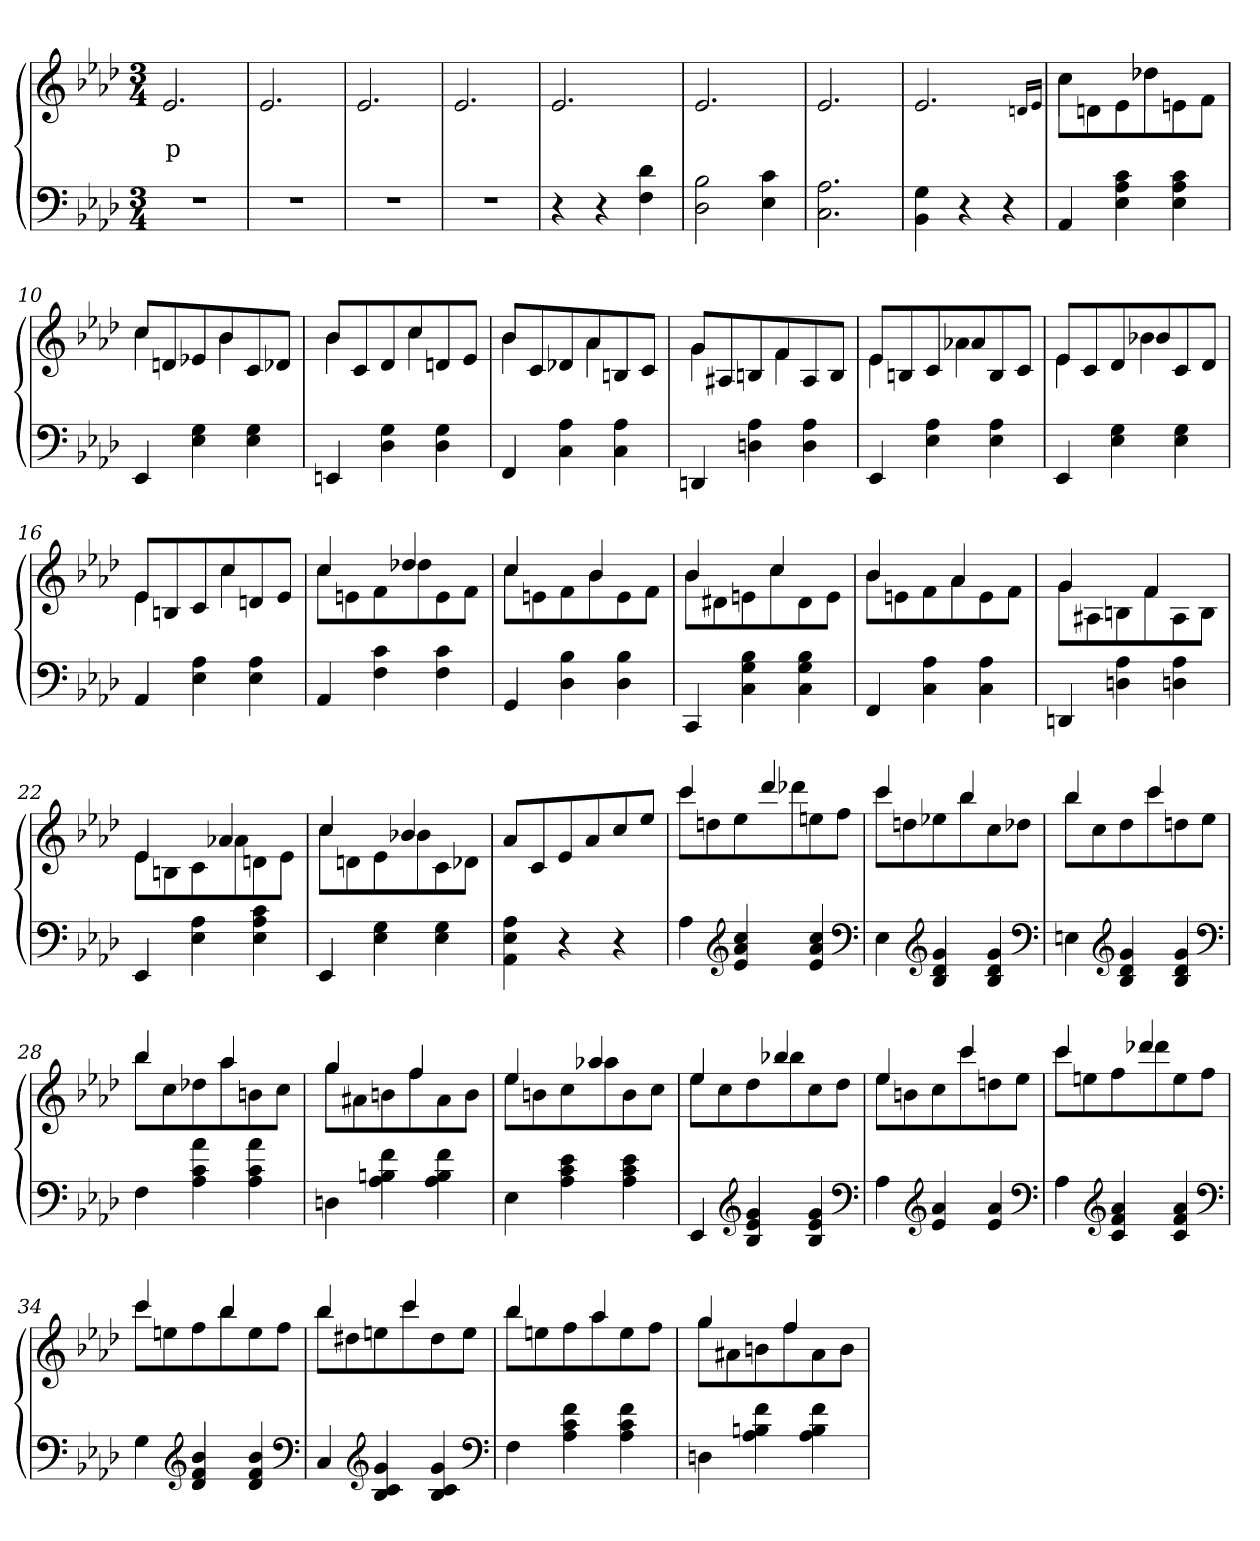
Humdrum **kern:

**kern	**kern	**text
*part2	*part1	*part1
*staff2	*staff1	*staff1
*clefF4	*clefG2	*
*k[b-e-a-d-]	*k[b-e-a-d-]	*
*M3/4	*M3/4	*
=1	=1	=1
2.r	2.e-	p
=2	=2	=2
2.r	2.e-	.
=3	=3	=3
2.r	2.e-	.
=4	=4	=4
2.r	2.e-	.
=5	=5	=5
4r	2.e-	.
4r	.	.
4d- 4F	.	.
=6	=6	=6
2B- 2D-	2.e-	.
4c 4E-	.	.
=7	=7	=7
2.A- 2.C	2.e-	.
=8	=8	=8
4G 4BB-	2.e-	.
4r	.	.
4r	.	.
.	16qqdn/LL	.
.	16qqe-/JJ	.
=9	=9	=9
*	*^	*
4AA-	4cc\	8cc\L	.
.	.	8dn\	.
4c 4A- 4E-	8ryy	8e-/	.
.	4dd-X\	8dd-X	.
4c 4A- 4E-	.	8en	.
.	8ryy	8fJ	.
=10	=10	=10	=10
4EE-	4cc\	8ccL	.
.	.	8dn/	.
4G 4E-	8ryy	8e-X	.
.	4b-\	8b-	.
4G 4E-	.	8c	.
.	8ryy	8d-XJ	.
=11	=11	=11	=11
4EEn	4b-\	8b-L	.
.	.	8c/	.
4G 4D-	8ryy	8d-	.
.	4cc\	8cc	.
4G 4D-	.	8dn	.
.	8ryy	8e-J	.
=12	=12	=12	=12
4FF	4b-\	8b-L	.
.	.	8c/	.
4A- 4C	8ryy	8d-X	.
.	4a-\	8a-	.
4A- 4C	.	8Bn	.
.	8ryy	8cJ	.
=13	=13	=13	=13
4DDn	4g\	8gL	.
.	.	8A#X	.
4A- 4Dn	8ryy	8Bn/	.
.	4f\	8f	.
4A- 4D	.	8A#	.
.	8ryy	8BJ	.
=14	=14	=14	=14
4EE-	4e-\	8e-L	.
.	.	8Bn/	.
4A- 4E-	8ryy	8c	.
.	4a-X\	8a-	.
4A- 4E-	.	8B	.
.	8ryy	8cJ	.
=15	=15	=15	=15
4EE-	4e-\	8e-L	.
.	.	8c/	.
4G 4E-	8ryy	8d-	.
.	4b-X\	8b-	.
4G 4E-	.	8c	.
.	8ryy	8d-J	.
=16	=16	=16	=16
4AA-	4e-\	8e-L	.
.	.	8Bn/	.
4A- 4E-	8ryy	8c	.
.	4cc\	8cc	.
4A- 4E-	.	8dn	.
.	8ryy	8e-J	.
=17	=17	=17	=17
4AA-	4cc	8ccL	.
.	.	8en	.
4c 4F	8ryy	8f	.
.	4dd-X	8dd-	.
4c 4F	.	8e	.
.	8ryy	8fJ	.
=18	=18	=18	=18
4GG	4cc	8ccL	.
.	.	8en	.
4B- 4D-	8ryy	8f	.
.	4b-	8b-	.
4B- 4D-	.	8e	.
.	8ryy	8fJ	.
=19	=19	=19	=19
4CC	4b-	8b-L	.
.	.	8d#X	.
4B- 4G 4C	8ryy	8en	.
.	4cc	8cc	.
4B- 4G 4C	.	8d#	.
.	8ryy	8eJ	.
=20	=20	=20	=20
4FF	4b-	8b-L	.
.	.	8en	.
4A- 4C	8ryy	8f	.
.	4a-	8a-	.
4A- 4C	.	8e	.
.	8ryy	8fJ	.
=21	=21	=21	=21
4DDn	4g	8gL	.
.	.	8A#X	.
4A- 4Dn	8ryy	8Bn	.
.	4f	8f	.
4A- 4Dn	.	8A#	.
.	8ryy	8BJ	.
=22	=22	=22	=22
4EE-	4e-	8e-L	.
.	.	8Bn	.
4A- 4E-	8ryy	8c	.
.	4a-X	8a-	.
4c 4A- 4E-	.	8dn	.
.	8ryy	8e-J	.
=23	=23	=23	=23
4EE-	4cc	8ccL	.
.	.	8dn	.
4G 4E-	8ryy	8e-	.
.	4b-X	8b-	.
4G 4E-	.	8c	.
.	8ryy	8d-XJ	.
*	*v	*v	*
=24	=24	=24
4A- 4E- 4AA-	8a-L	.
.	8c	.
4r	8e-	.
.	8a-	.
4r	8cc	.
.	8ee-J	.
=25	=25	=25
*	*^	*
4A-	4ccc	8cccL	.
.	.	8ddn	.
*clefG2	*	*	*
4cc 4a- 4e-	8ryy	8ee-	.
.	4ddd-	8ddd-X	.
4cc 4a- 4e-	.	8een	.
.	8ryy	8ffJ	.
*clefF4	*	*	*
=26	=26	=26	=26
4E-	4ccc	8cccL	.
.	.	8ddn	.
*clefG2	*	*	*
4g 4d- 4B-	8ryy	8ee-X	.
.	4bb-	8bb-	.
4g 4d- 4B-	.	8cc	.
.	8ryy	8dd-XJ	.
*clefF4	*	*	*
=27	=27	=27	=27
4En	4bb-	8bb-L	.
.	.	8cc	.
*clefG2	*	*	*
4g 4d- 4B-	8ryy	8dd-	.
.	4ccc	8ccc	.
4g 4d- 4B-	.	8ddn	.
.	8ryy	8ee-J	.
*clefF4	*	*	*
=28	=28	=28	=28
4F	4bb-	8bb-L	.
.	.	8cc	.
4a- 4c 4A-	8ryy	8dd-X	.
.	4aa-	8aa-	.
4a- 4c 4A-	.	8bn	.
.	8ryy	8ccJ	.
=29	=29	=29	=29
4Dn	4gg	8ggL	.
.	.	8a#X	.
4f 4Bn 4A-	8ryy	8bn	.
.	4ff	8ff	.
4f 4B 4A-	.	8a#	.
.	8ryy	8bJ	.
=30	=30	=30	=30
4E-	4ee-	8ee-L	.
.	.	8bn	.
4e- 4c 4A-	8ryy	8cc	.
.	4aa-X	8aa-	.
4e- 4c 4A-	.	8b	.
.	8ryy	8ccJ	.
=31	=31	=31	=31
4EE-	4ee-	8ee-L	.
.	.	8cc	.
*clefG2	*	*	*
4g 4e- 4B-	8ryy	8dd-	.
.	4bb-X	8bb-	.
4g 4e- 4B-	.	8cc	.
.	8ryy	8dd-J	.
*clefF4	*	*	*
=32	=32	=32	=32
4A-	4ee-	8ee-L	.
.	.	8bn	.
*clefG2	*	*	*
4a- 4e-	8ryy	8cc	.
.	4ccc	8ccc	.
4a- 4e-	.	8ddn	.
.	8ryy	8ee-J	.
*clefF4	*	*	*
=33	=33	=33	=33
4A-	4ccc	8cccL	.
.	.	8een	.
*clefG2	*	*	*
4a- 4f 4c	8ryy	8ff	.
.	4ddd-X	8ddd-	.
4a- 4f 4c	.	8ee	.
.	8ryy	8ffJ	.
*clefF4	*	*	*
=34	=34	=34	=34
4G	4ccc	8cccL	.
.	.	8een	.
*clefG2	*	*	*
4b- 4f 4d-	8ryy	8ff	.
.	4bb-	8bb-	.
4b- 4f 4d-	.	8ee	.
.	8ryy	8ffJ	.
*clefF4	*	*	*
=35	=35	=35	=35
4C	4bb-	8bb-L	.
.	.	8dd#X	.
*clefG2	*	*	*
4g 4c 4B-	8ryy	8een	.
.	4ccc	8ccc	.
4g 4c 4B-	.	8dd#	.
.	8ryy	8eeJ	.
*clefF4	*	*	*
=36	=36	=36	=36
4F	4bb-	8bb-L	.
.	.	8een	.
4f 4c 4A-	8ryy	8ff	.
.	4aa-	8aa-	.
4f 4c 4A-	.	8ee	.
.	8ryy	8ffJ	.
=37	=37	=37	=37
4Dn	4gg	8ggL	.
.	.	8a#X	.
4f 4Bn 4A-	8ryy	8bn	.
.	4ff	8ff	.
4f 4B 4A-	.	8a#	.
.	8ryy	8bJ	.
*	*v	*v	*
=	=	=
*-	*-	*-
